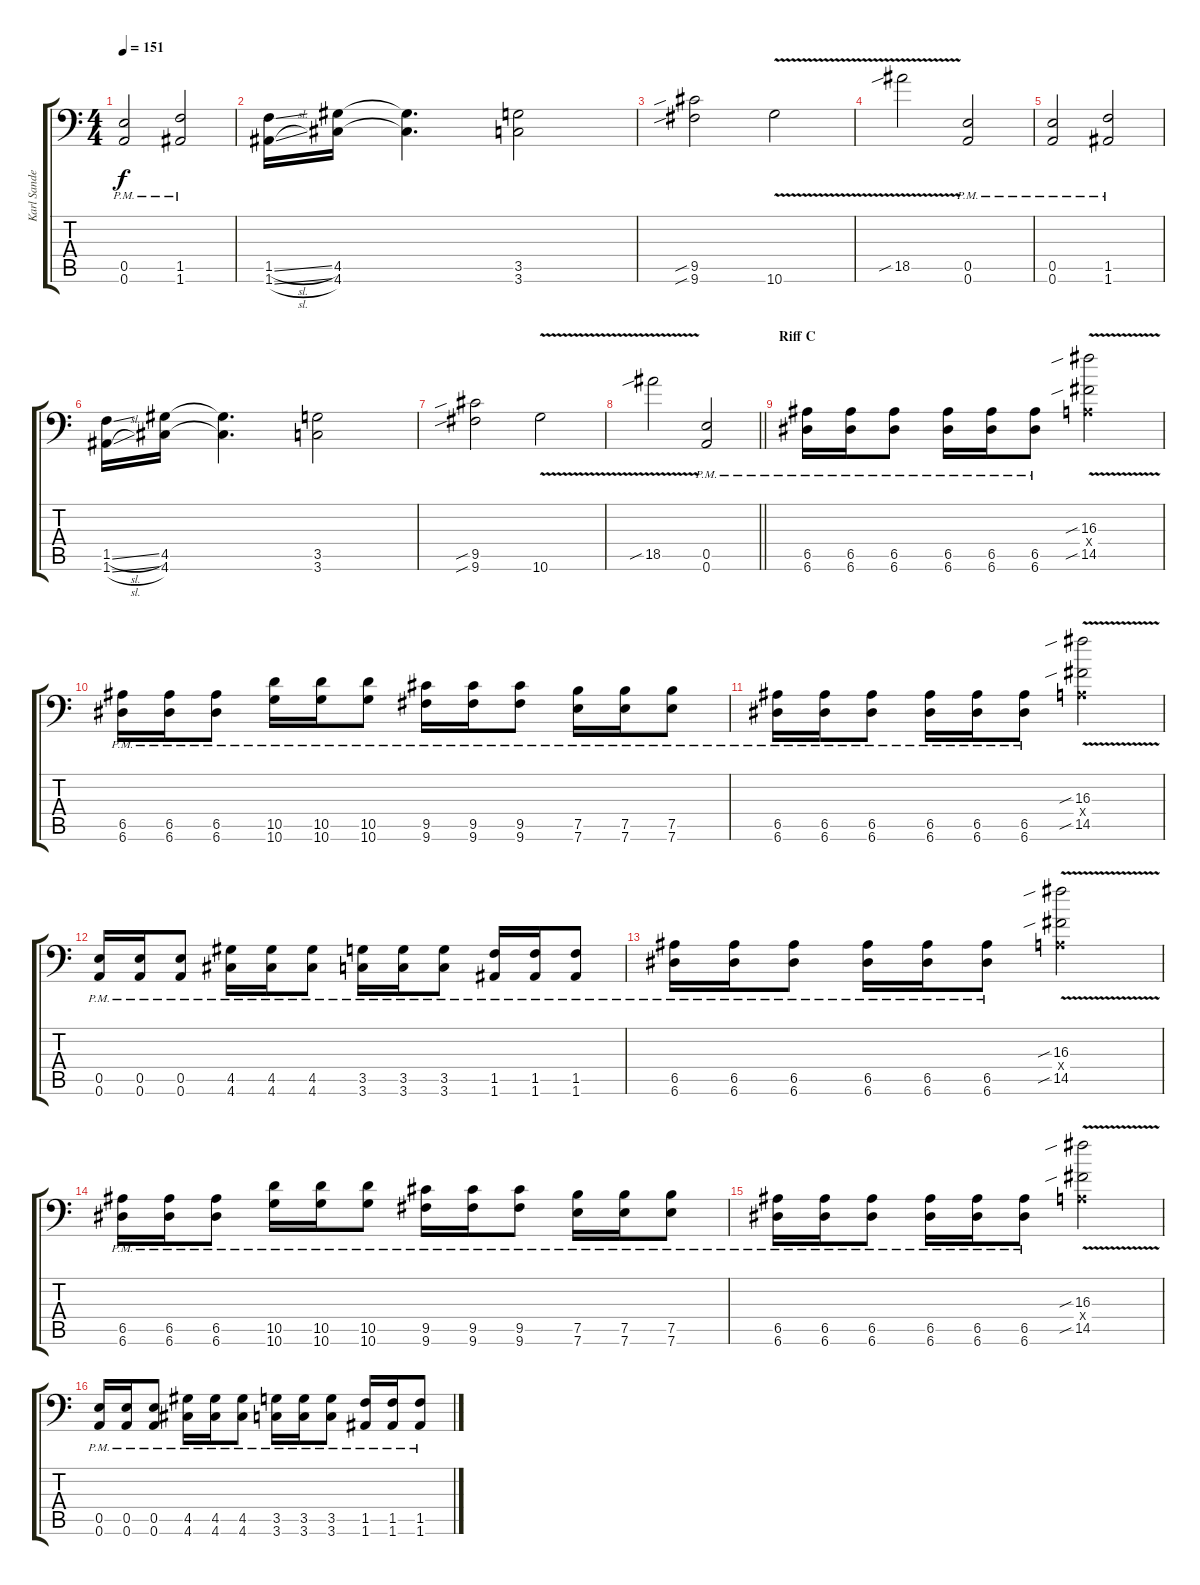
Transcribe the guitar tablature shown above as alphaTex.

\track ("Karl Sanders" "Karl Sande") {instrument overdrivenguitar}
\staff {score tabs}
\tuning (B3 Gb3 D3 A2 E2 A1) {hide}
\ts (4 4)
\tempo 151
\clef f4
\ks c
(0.5{pm} 0.6{pm}).2{dy f} (1.5{pm} 1.6{pm}).2 |
(1.5{sl} 1.6{sl}).16 (4.5 4.6).16 (4.5{t} 4.6{t}).4{d} (3.5 3.6).2 |
(9.5{sib} 9.6{sib}).2 10.6{v}.2 |
18.5{v sib}.2 (0.5{pm} 0.6{pm}).2 |
(0.5{pm} 0.6{pm}).2 (1.5{pm} 1.6{pm}).2 |
(1.5{sl} 1.6{sl}).16 (4.5 4.6).16 (4.5{t} 4.6{t}).4{d} (3.5 3.6).2 |
(9.5{sib} 9.6{sib}).2 10.6{v}.2 |
\barLineRight lightlight
18.5{v sib}.2 (0.5{pm} 0.6{pm}).2 |
\section ("" "Riff C")
(6.5{pm} 6.6{pm}).16 (6.5{pm} 6.6{pm}).16 (6.5{pm} 6.6{pm}).8 (6.5{pm} 6.6{pm}).16 (6.5{pm} 6.6{pm}).16 (6.5{pm} 6.6{pm}).8 (16.3{v sib} 0.4{x} 14.5{v sib}).2 |
(6.5{pm} 6.6{pm}).16 (6.5{pm} 6.6{pm}).16 (6.5{pm} 6.6{pm}).8 (10.5{pm} 10.6{pm}).16 (10.5{pm} 10.6{pm}).16 (10.5{pm} 10.6{pm}).8 (9.5{pm} 9.6{pm}).16 (9.5{pm} 9.6{pm}).16 (9.5{pm} 9.6{pm}).8 (7.5{pm} 7.6{pm}).16 (7.5{pm} 7.6{pm}).16 (7.5{pm} 7.6{pm}).8 |
(6.5{pm} 6.6{pm}).16 (6.5{pm} 6.6{pm}).16 (6.5{pm} 6.6{pm}).8 (6.5{pm} 6.6{pm}).16 (6.5{pm} 6.6{pm}).16 (6.5{pm} 6.6{pm}).8 (16.3{v sib} 0.4{x} 14.5{v sib}).2 |
(0.5{pm} 0.6{pm}).16 (0.5{pm} 0.6{pm}).16 (0.5{pm} 0.6{pm}).8 (4.5{pm} 4.6{pm}).16 (4.5{pm} 4.6{pm}).16 (4.5{pm} 4.6{pm}).8 (3.5{pm} 3.6{pm}).16 (3.5{pm} 3.6{pm}).16 (3.5{pm} 3.6{pm}).8 (1.5{pm} 1.6{pm}).16 (1.5{pm} 1.6{pm}).16 (1.5{pm} 1.6{pm}).8 |
(6.5{pm} 6.6{pm}).16 (6.5{pm} 6.6{pm}).16 (6.5{pm} 6.6{pm}).8 (6.5{pm} 6.6{pm}).16 (6.5{pm} 6.6{pm}).16 (6.5{pm} 6.6{pm}).8 (16.3{v sib} 0.4{x} 14.5{v sib}).2 |
(6.5{pm} 6.6{pm}).16 (6.5{pm} 6.6{pm}).16 (6.5{pm} 6.6{pm}).8 (10.5{pm} 10.6{pm}).16 (10.5{pm} 10.6{pm}).16 (10.5{pm} 10.6{pm}).8 (9.5{pm} 9.6{pm}).16 (9.5{pm} 9.6{pm}).16 (9.5{pm} 9.6{pm}).8 (7.5{pm} 7.6{pm}).16 (7.5{pm} 7.6{pm}).16 (7.5{pm} 7.6{pm}).8 |
(6.5{pm} 6.6{pm}).16 (6.5{pm} 6.6{pm}).16 (6.5{pm} 6.6{pm}).8 (6.5{pm} 6.6{pm}).16 (6.5{pm} 6.6{pm}).16 (6.5{pm} 6.6{pm}).8 (16.3{v sib} 0.4{x} 14.5{v sib}).2 |
(0.5{pm} 0.6{pm}).16 (0.5{pm} 0.6{pm}).16 (0.5{pm} 0.6{pm}).8 (4.5{pm} 4.6{pm}).16 (4.5{pm} 4.6{pm}).16 (4.5{pm} 4.6{pm}).8 (3.5{pm} 3.6{pm}).16 (3.5{pm} 3.6{pm}).16 (3.5{pm} 3.6{pm}).8 (1.5{pm} 1.6{pm}).16 (1.5{pm} 1.6{pm}).16 (1.5{pm} 1.6{pm}).8
